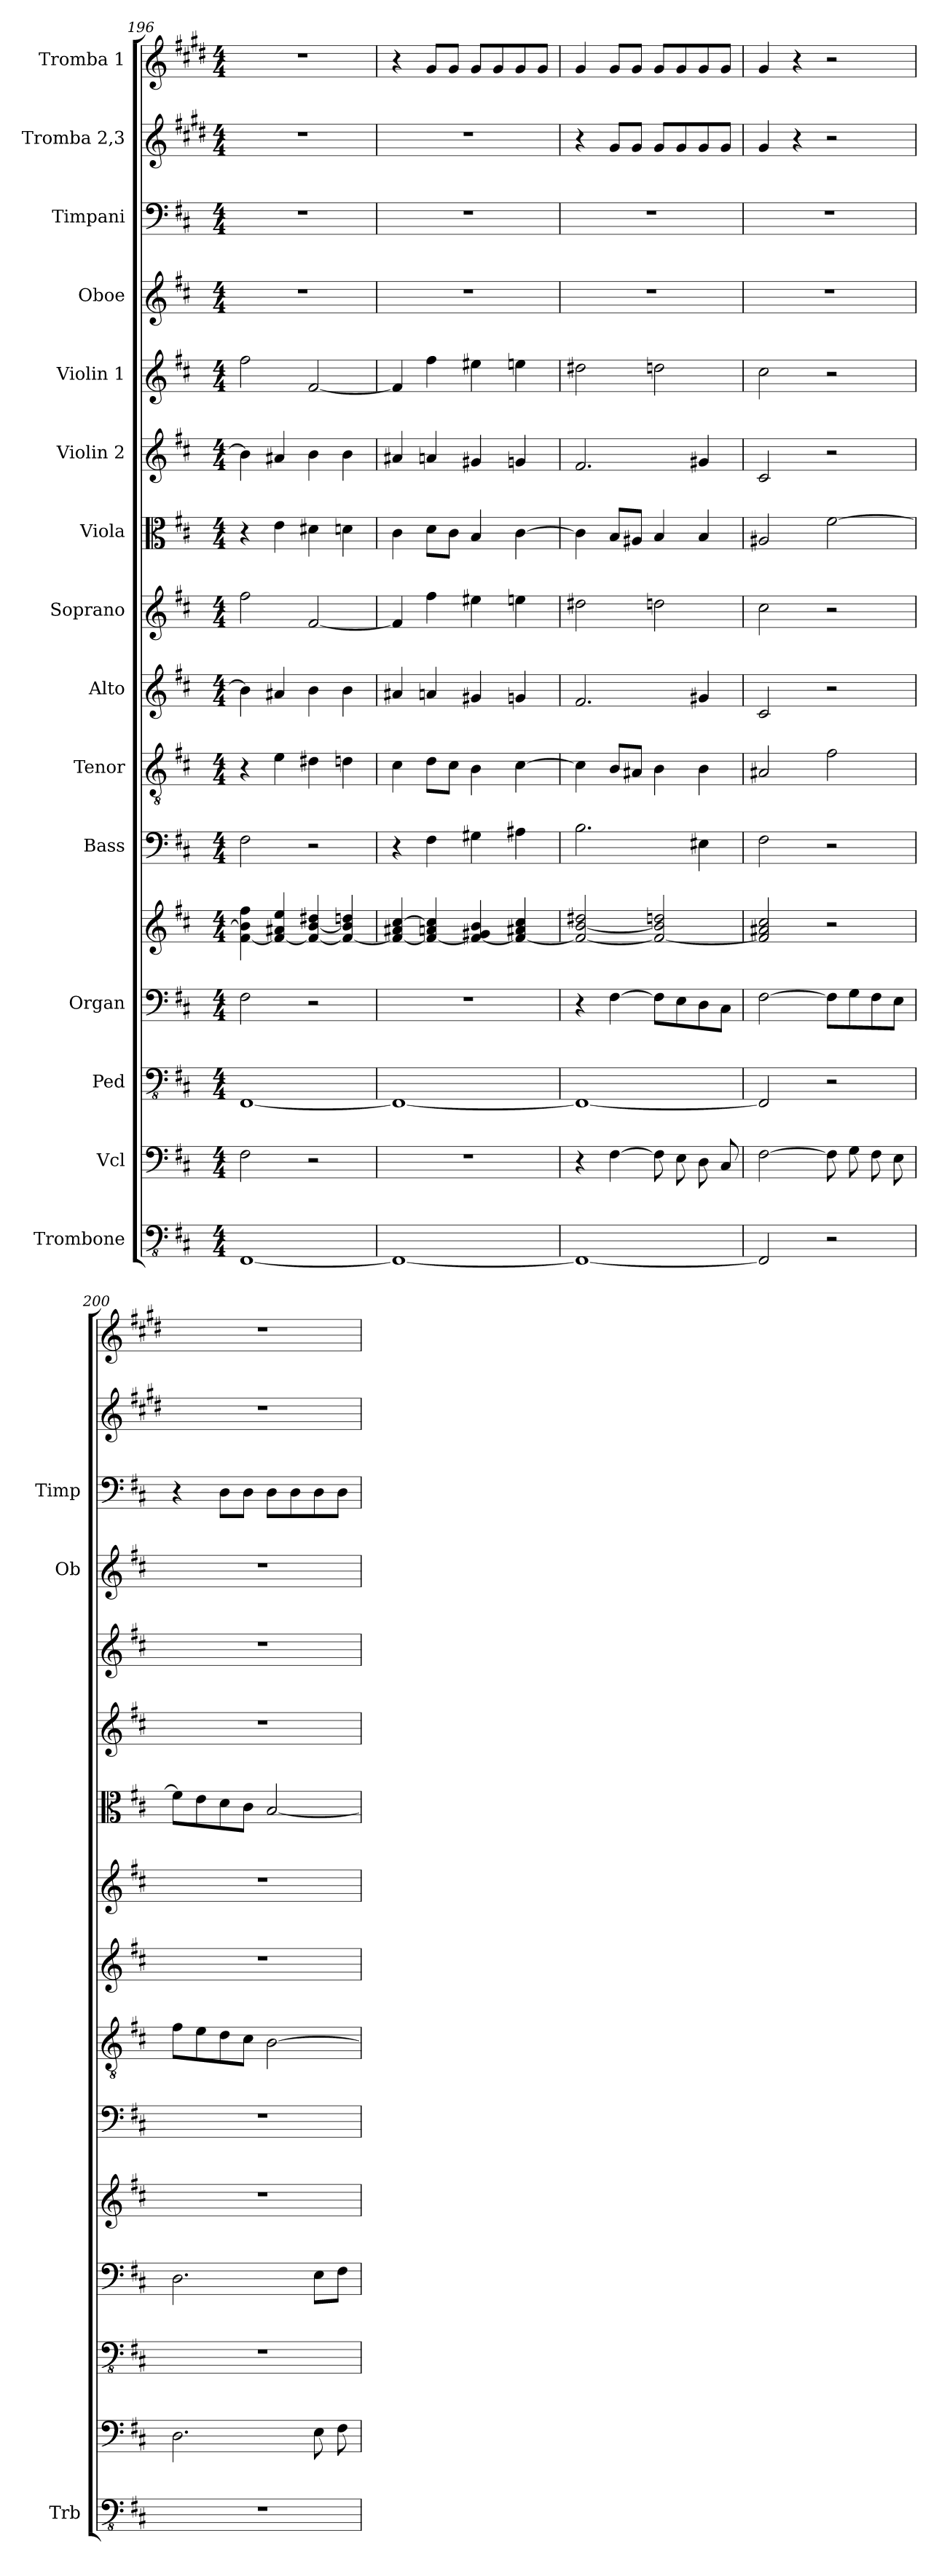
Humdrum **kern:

**kern	**kern	**kern	**kern	**kern	**kern	**kern	**kern	**kern	**kern	**kern	**kern	**kern	**kern	**kern	**kern
*part15	*part14	*part13	*part12	*part12	*part11	*part10	*part9	*part8	*part7	*part6	*part5	*part4	*part3	*part2	*part1
*staff16	*staff15	*staff14	*staff13	*staff12	*staff11	*staff10	*staff9	*staff8	*staff7	*staff6	*staff5	*staff4	*staff3	*staff2	*staff1
*I"Trombone	*I"Vcl	*I"Ped	*I"Organ	*	*I"Bass	*I"Tenor	*I"Alto	*I"Soprano	*I"Viola	*I"Violin 2	*I"Violin 1	*I"Oboe	*I"Timpani	*I"Tromba 2,3	*I"Tromba 1
*I'Trb	*	*	*	*	*	*	*	*	*	*	*	*I'Ob	*I'Timp	*	*
*clefFv4	*clefF4	*clefFv4	*clefF4	*clefG2	*clefF4	*clefGv2	*clefG2	*clefG2	*clefC3	*clefG2	*clefG2	*clefG2	*clefF4	*clefG2	*clefG2
*	*	*	*	*	*	*	*	*	*	*	*	*	*	*ITrd1c2	*ITrd1c2
*k[f#c#]	*k[f#c#]	*k[f#c#]	*k[f#c#]	*k[f#c#]	*k[f#c#]	*k[f#c#]	*k[f#c#]	*k[f#c#]	*k[f#c#]	*k[f#c#]	*k[f#c#]	*k[f#c#]	*k[f#c#]	*k[f#c#]	*k[f#c#]
*M4/4	*M4/4	*M4/4	*M4/4	*M4/4	*M4/4	*M4/4	*M4/4	*M4/4	*M4/4	*M4/4	*M4/4	*M4/4	*M4/4	*M4/4	*M4/4
=196	=196	=196	=196	=196	=196	=196	=196	=196	=196	=196	=196	=196	=196	=196	=196
[1FFF#	2F#\	[1FFF#	2F#\	[4f#\ 4b\] 4ff#\	2F#\	4r	4b\]	2ff#\	4r	4b\]	2ff#\	1r	1r	1r	1r
.	.	.	.	4f#/_ 4a#X/ 4ee/	.	4e\	4a#X/	.	4e\	4a#X/	.	.	.	.	.
.	2r	.	2r	4f#/_ [4b/ 4dd#X/	2r	4d#X\	4b\	[2f#/	4d#X\	4b\	[2f#/	.	.	.	.
.	.	.	.	4f#/_ 4b/] 4ddn/	.	4dn\	4b\	.	4dn\	4b\	.	.	.	.	.
!!LO:PB:g=z
=197	=197	=197	=197	=197	=197	=197	=197	=197	=197	=197	=197	=197	=197	=197	=197
1FFF#_	1r	1FFF#_	1r	4f#/_ 4a#X/ [4cc#/	4r	4c#\	4a#X/	4f#/]	4c#\	4a#X/	4f#/]	1r	1r	1r	4r
.	.	.	.	4f#/_ 4an/ 4cc#/]	4F#\	8d\L	4an/	4ff#\	8d\L	4an/	4ff#\	.	.	.	8f#/L
.	.	.	.	.	.	8c#\J	.	.	8c#\J	.	.	.	.	.	8f#/J
.	.	.	.	4f#/_ 4g#X/ 4b/	4G#X\	4B\	4g#X/	4ee#X\	4B/	4g#X/	4ee#X\	.	.	.	8f#/L
.	.	.	.	.	.	.	.	.	.	.	.	.	.	.	8f#/
.	.	.	.	4f#/_ 4a#X/ 4cc#/	4A#X\	[4c#\	4gn/	4een\	[4c#\	4gn/	4een\	.	.	.	8f#/
.	.	.	.	.	.	.	.	.	.	.	.	.	.	.	8f#/J
=198	=198	=198	=198	=198	=198	=198	=198	=198	=198	=198	=198	=198	=198	=198	=198
1FFF#_	4r	1FFF#_	4r	2f#/_ [2b/ 2dd#X/	2.B\	4c#\]	2.f#/	2dd#X\	4c#\]	2.f#/	2dd#X\	1r	1r	4r	4f#/
.	[4F#\	.	[4F#\	.	.	8B/L	.	.	8B/L	.	.	.	.	8f#/L	8f#/L
.	.	.	.	.	.	8A#X/J	.	.	8A#X/J	.	.	.	.	8f#/J	8f#/J
.	8F#\]	.	8F#\L]	2f#/_ 2b/] 2ddn/	.	4B\	.	2ddn\	4B/	.	2ddn\	.	.	8f#/L	8f#/L
.	8E\	.	8E\	.	.	.	.	.	.	.	.	.	.	8f#/	8f#/
.	8D\	.	8D\	.	4E#X\	4B\	4g#X/	.	4B/	4g#X/	.	.	.	8f#/	8f#/
.	8C#/	.	8C#\J	.	.	.	.	.	.	.	.	.	.	8f#/J	8f#/J
=199	=199	=199	=199	=199	=199	=199	=199	=199	=199	=199	=199	=199	=199	=199	=199
2FFF#/]	[2F#\	2FFF#/]	[2F#\	2f#/] 2a#X/ 2cc#/	2F#\	2A#X/	2c#/	2cc#\	2A#X/	2c#/	2cc#\	1r	1r	4f#/	4f#/
.	.	.	.	.	.	.	.	.	.	.	.	.	.	4r	4r
2r	8F#\]	2r	8F#\L]	2r	2r	2f#\	2r	2r	[2f#\	2r	2r	.	.	2r	2r
.	8G\	.	8G\	.	.	.	.	.	.	.	.	.	.	.	.
.	8F#\	.	8F#\	.	.	.	.	.	.	.	.	.	.	.	.
.	8E\	.	8E\J	.	.	.	.	.	.	.	.	.	.	.	.
=200	=200	=200	=200	=200	=200	=200	=200	=200	=200	=200	=200	=200	=200	=200	=200
1r	2.D\	1r	2.D\	1r	1r	8f#\L	1r	1r	8f#\L]	1r	1r	1r	4r	1r	1r
.	.	.	.	.	.	8e\	.	.	8e\	.	.	.	.	.	.
.	.	.	.	.	.	8d\	.	.	8d\	.	.	.	8D\L	.	.
.	.	.	.	.	.	8c#\J	.	.	8c#\J	.	.	.	8D\J	.	.
.	.	.	.	.	.	[2B\	.	.	[2B/	.	.	.	8D\L	.	.
.	.	.	.	.	.	.	.	.	.	.	.	.	8D\	.	.
.	8E\	.	8E\L	.	.	.	.	.	.	.	.	.	8D\	.	.
.	8F#\	.	8F#\J	.	.	.	.	.	.	.	.	.	8D\J	.	.
=	=	=	=	=	=	=	=	=	=	=	=	=	=	=	=
*-	*-	*-	*-	*-	*-	*-	*-	*-	*-	*-	*-	*-	*-	*-	*-
